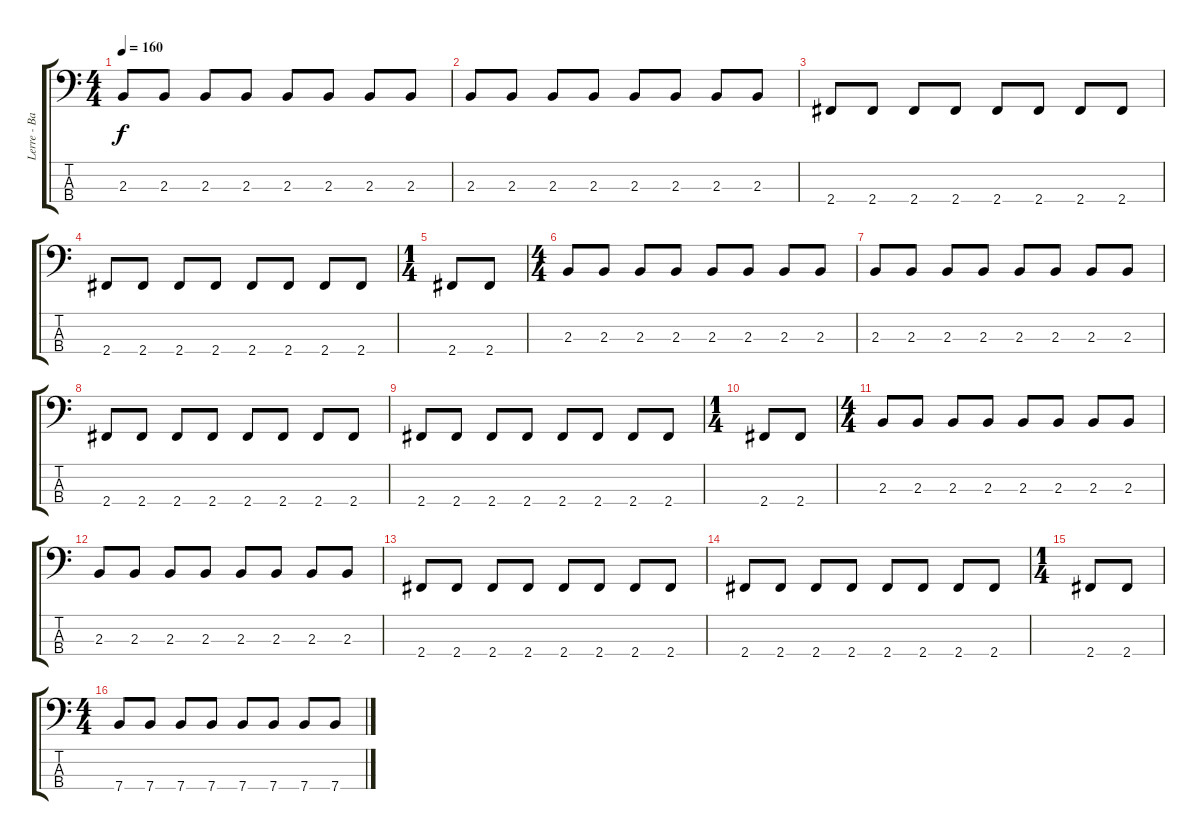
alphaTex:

\track ("Lerre - Bass" "Lerre - Ba") {instrument electricbasspick}
\staff {score tabs}
\tuning (G2 D2 A1 E1) {hide}
\ts (4 4)
\tempo 160
\clef f4
\ks c
2.3.8{dy f} 2.3.8 2.3.8 2.3.8 2.3.8 2.3.8 2.3.8 2.3.8 |
2.3.8 2.3.8 2.3.8 2.3.8 2.3.8 2.3.8 2.3.8 2.3.8 |
2.4.8 2.4.8 2.4.8 2.4.8 2.4.8 2.4.8 2.4.8 2.4.8 |
2.4.8 2.4.8 2.4.8 2.4.8 2.4.8 2.4.8 2.4.8 2.4.8 |
\ts (1 4)
2.4.8 2.4.8 |
\ts (4 4)
2.3.8 2.3.8 2.3.8 2.3.8 2.3.8 2.3.8 2.3.8 2.3.8 |
2.3.8 2.3.8 2.3.8 2.3.8 2.3.8 2.3.8 2.3.8 2.3.8 |
2.4.8 2.4.8 2.4.8 2.4.8 2.4.8 2.4.8 2.4.8 2.4.8 |
2.4.8 2.4.8 2.4.8 2.4.8 2.4.8 2.4.8 2.4.8 2.4.8 |
\ts (1 4)
2.4.8 2.4.8 |
\ts (4 4)
2.3.8 2.3.8 2.3.8 2.3.8 2.3.8 2.3.8 2.3.8 2.3.8 |
2.3.8 2.3.8 2.3.8 2.3.8 2.3.8 2.3.8 2.3.8 2.3.8 |
2.4.8 2.4.8 2.4.8 2.4.8 2.4.8 2.4.8 2.4.8 2.4.8 |
2.4.8 2.4.8 2.4.8 2.4.8 2.4.8 2.4.8 2.4.8 2.4.8 |
\ts (1 4)
2.4.8 2.4.8 |
\ts (4 4)
7.4.8 7.4.8 7.4.8 7.4.8 7.4.8 7.4.8 7.4.8 7.4.8
